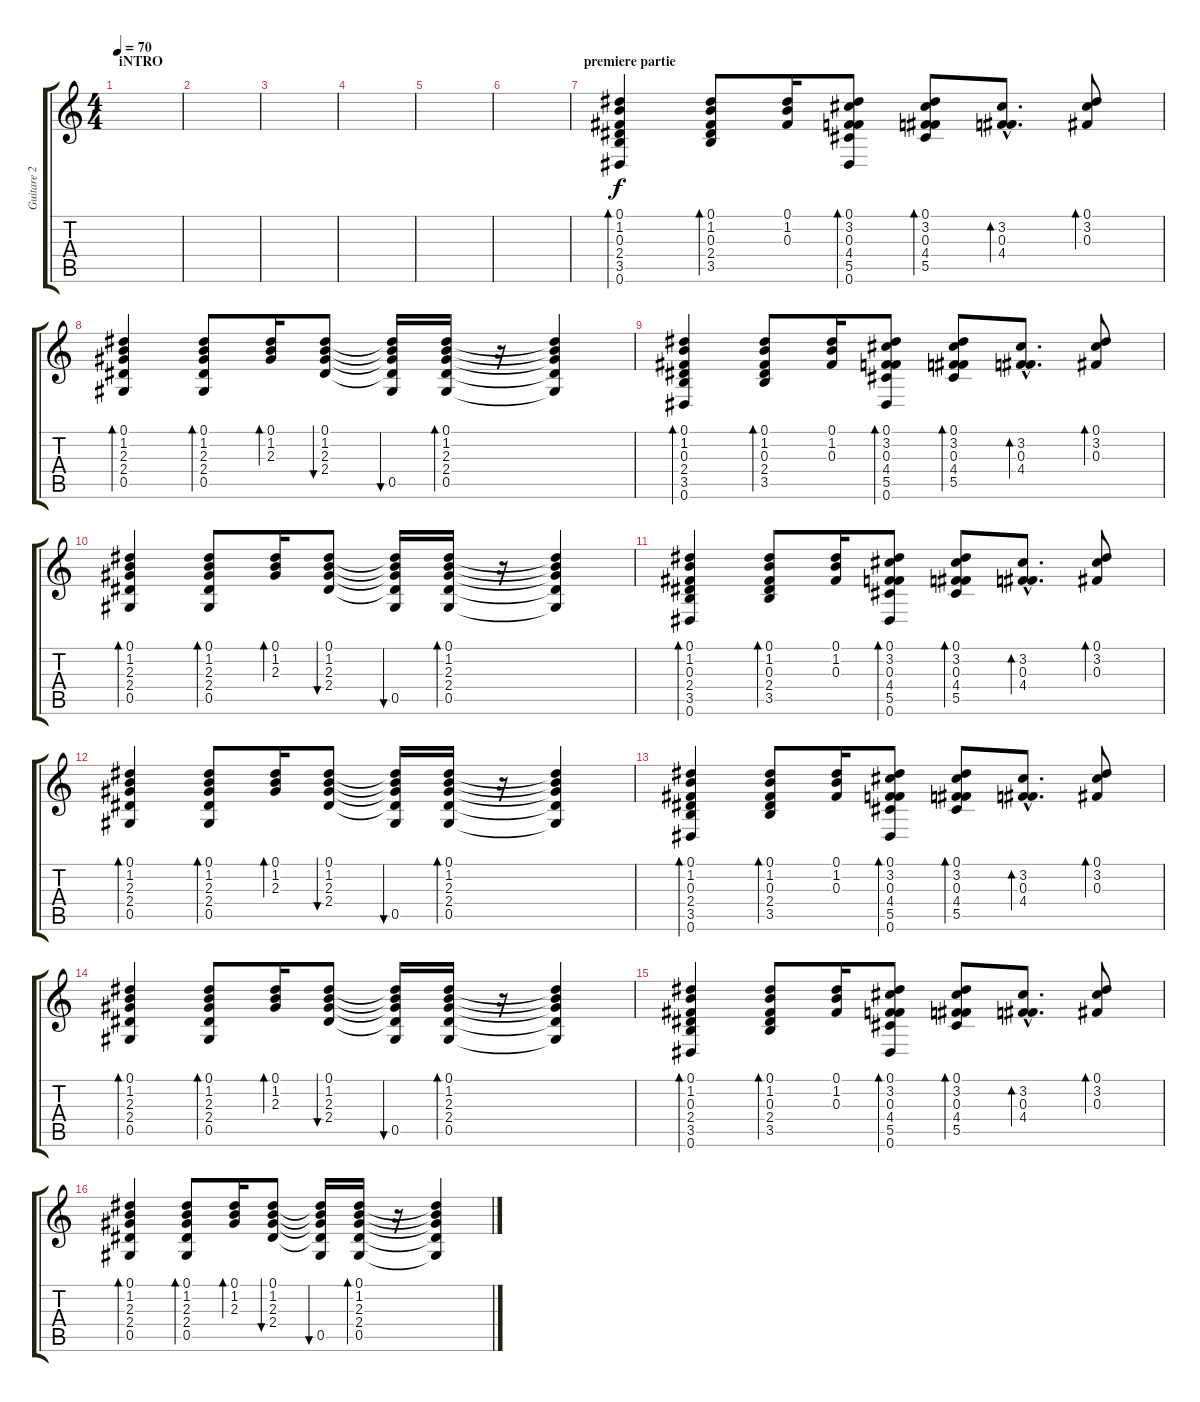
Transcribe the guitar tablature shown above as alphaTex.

\track ("Guitare 2" "Guitare 2") {instrument acousticguitarnylon}
\staff {score tabs}
\tuning (Eb4 Bb3 Gb3 Db3 Ab2 Eb2) {hide}
\ts (4 4)
\section ("" "iNTRO")
\tempo 70
\clef g2
\ks c
|
|
|
|
|
|
\section ("" "premiere partie")
(0.1 1.2 0.3 2.4 3.5 0.6).4{bd 60} (0.1 1.2 0.3 2.4 3.5).8{bd 60} (0.1 1.2 0.3).16 (0.1 3.2 0.3 4.4 5.5 0.6).8{bd 60} (0.1 3.2 0.3 4.4 5.5).8{bd 60} (3.2{hac} 0.3{hac} 4.4{hac}).8{d bd 60} (0.1 3.2 0.3).8{bd 60} |
(0.1 1.2 2.3 2.4 0.5).4{bd 60} (0.1 1.2 2.3 2.4 0.5).8{bd 60} (0.1 1.2 2.3).16{bd 60} (0.1 1.2 2.3 2.4).8{bu 60} (0.1{t} 1.2{t} 2.3{t} 2.4{t} 0.5).16{bu 60} (0.1 1.2 2.3 2.4 0.5).16{bd 60} r.16 (0.1{t} 1.2{t} 2.3{t} 2.4{t} 0.5{t}).4 |
(0.1 1.2 0.3 2.4 3.5 0.6).4{bd 60} (0.1 1.2 0.3 2.4 3.5).8{bd 60} (0.1 1.2 0.3).16 (0.1 3.2 0.3 4.4 5.5 0.6).8{bd 60} (0.1 3.2 0.3 4.4 5.5).8{bd 60} (3.2{hac} 0.3{hac} 4.4{hac}).8{d bd 60} (0.1 3.2 0.3).8{bd 60} |
(0.1 1.2 2.3 2.4 0.5).4{bd 60} (0.1 1.2 2.3 2.4 0.5).8{bd 60} (0.1 1.2 2.3).16{bd 60} (0.1 1.2 2.3 2.4).8{bu 60} (0.1{t} 1.2{t} 2.3{t} 2.4{t} 0.5).16{bu 60} (0.1 1.2 2.3 2.4 0.5).16{bd 60} r.16 (0.1{t} 1.2{t} 2.3{t} 2.4{t} 0.5{t}).4 |
(0.1 1.2 0.3 2.4 3.5 0.6).4{bd 60} (0.1 1.2 0.3 2.4 3.5).8{bd 60} (0.1 1.2 0.3).16 (0.1 3.2 0.3 4.4 5.5 0.6).8{bd 60} (0.1 3.2 0.3 4.4 5.5).8{bd 60} (3.2{hac} 0.3{hac} 4.4{hac}).8{d bd 60} (0.1 3.2 0.3).8{bd 60} |
(0.1 1.2 2.3 2.4 0.5).4{bd 60} (0.1 1.2 2.3 2.4 0.5).8{bd 60} (0.1 1.2 2.3).16{bd 60} (0.1 1.2 2.3 2.4).8{bu 60} (0.1{t} 1.2{t} 2.3{t} 2.4{t} 0.5).16{bu 60} (0.1 1.2 2.3 2.4 0.5).16{bd 60} r.16 (0.1{t} 1.2{t} 2.3{t} 2.4{t} 0.5{t}).4 |
(0.1 1.2 0.3 2.4 3.5 0.6).4{bd 60} (0.1 1.2 0.3 2.4 3.5).8{bd 60} (0.1 1.2 0.3).16 (0.1 3.2 0.3 4.4 5.5 0.6).8{bd 60} (0.1 3.2 0.3 4.4 5.5).8{bd 60} (3.2{hac} 0.3{hac} 4.4{hac}).8{d bd 60} (0.1 3.2 0.3).8{bd 60} |
(0.1 1.2 2.3 2.4 0.5).4{bd 60} (0.1 1.2 2.3 2.4 0.5).8{bd 60} (0.1 1.2 2.3).16{bd 60} (0.1 1.2 2.3 2.4).8{bu 60} (0.1{t} 1.2{t} 2.3{t} 2.4{t} 0.5).16{bu 60} (0.1 1.2 2.3 2.4 0.5).16{bd 60} r.16 (0.1{t} 1.2{t} 2.3{t} 2.4{t} 0.5{t}).4 |
(0.1 1.2 0.3 2.4 3.5 0.6).4{bd 60} (0.1 1.2 0.3 2.4 3.5).8{bd 60} (0.1 1.2 0.3).16 (0.1 3.2 0.3 4.4 5.5 0.6).8{bd 60} (0.1 3.2 0.3 4.4 5.5).8{bd 60} (3.2{hac} 0.3{hac} 4.4{hac}).8{d bd 60} (0.1 3.2 0.3).8{bd 60} |
(0.1 1.2 2.3 2.4 0.5).4{bd 60} (0.1 1.2 2.3 2.4 0.5).8{bd 60} (0.1 1.2 2.3).16{bd 60} (0.1 1.2 2.3 2.4).8{bu 60} (0.1{t} 1.2{t} 2.3{t} 2.4{t} 0.5).16{bu 60} (0.1 1.2 2.3 2.4 0.5).16{bd 60} r.16 (0.1{t} 1.2{t} 2.3{t} 2.4{t} 0.5{t}).4
